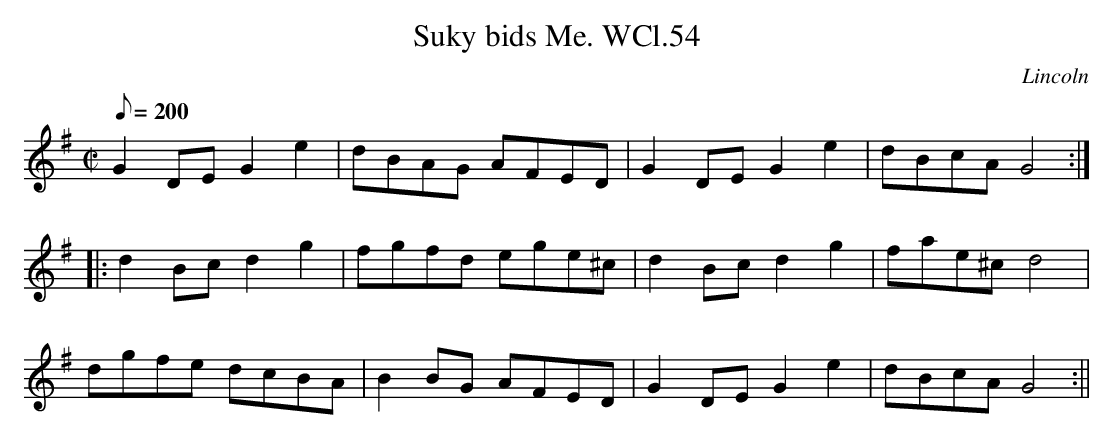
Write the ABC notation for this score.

X:1
T:Suky bids Me. WCl.54
M:C|
L:1/8
Q:200
O:Lincoln
K:G
G2DEG2e2|dBAG AFED|G2DEG2e2|dBcA G4::!
d2 Bcd2g2|fgfd ege^c|d2 Bc d2g2|fae^c d4|!
dgfe dcBA|B2 BG AFED|G2DEG2e2|dBcA G4:||
